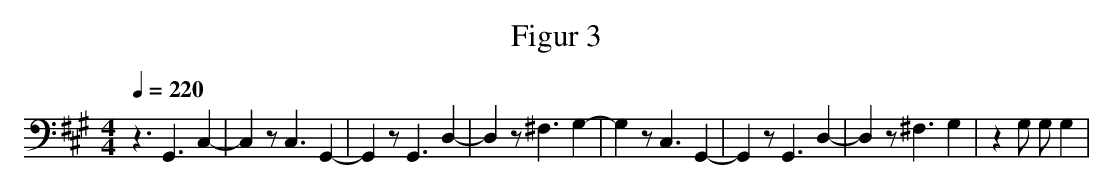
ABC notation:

X:1
T: Figur 3
M: 4/4
L: 1/4
Q: 1/4=220
K: A, clef=bass
z3/2 G,,3/2 C,- | C, z/2 C,3/2 G,,- | G,, z/2 G,,3/2 D,- | D, z/2 ^F,3/2 G,- | G, z/2 C,3/2 G,,- | G,, z/2 G,,3/2 D,- | D, z/2 ^F,3/2 G,- | z G,/2 G,/2 G, |
